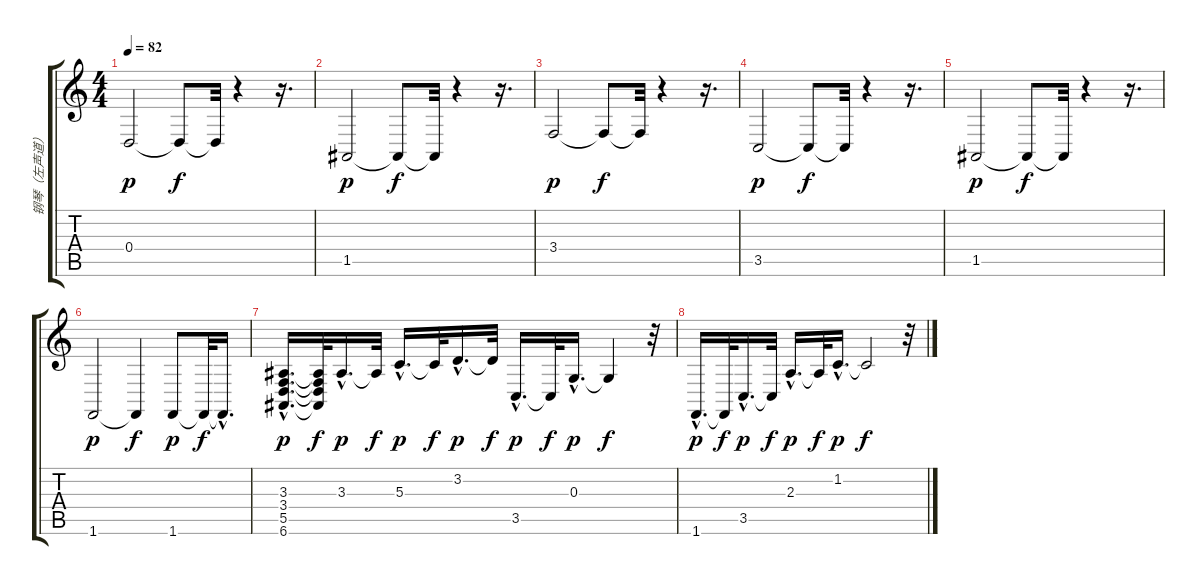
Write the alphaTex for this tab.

\track ("钢琴（左声道）" "钢琴（左声道）") {instrument acousticgrandpiano}
\staff {score tabs}
\tuning (E4 B3 G3 D3 A2 E2) {hide}
\ts (4 4)
\tempo 82
\clef g2
\ks c
0.4.2{dy p} 0.4{t}.8{dy f} 0.4{t}.32 r.4 r.16{d} |
1.5.2{dy p} 1.5{t}.8{dy f} 1.5{t}.32 r.4 r.16{d} |
3.4.2{dy p} 3.4{t}.8{dy f} 3.4{t}.32 r.4 r.16{d} |
3.5.2{dy p} 3.5{t}.8{dy f} 3.5{t}.32 r.4 r.16{d} |
1.5.2{dy p} 1.5{t}.8{dy f} 1.5{t}.32 r.4 r.16{d} |
1.6.2{dy p} 1.6{t}.4{dy f} 1.6.8{dy p} 1.6{t}.32{dy f} 1.6{hac t}.16{d} |
(3.3{hac} 3.4{hac} 5.5{hac} 6.6{hac}).16{d dy p} (3.3{t} 3.4{t} 5.5{t} 6.6{t}).32{dy f} 3.3{hac}.16{d dy p} 3.3{t}.32{dy f} 5.3{hac}.16{d dy p} 5.3{t}.32{dy f} 3.2{hac}.16{d dy p} 3.2{t}.32{dy f} 3.5{hac}.16{d dy p} 3.5{t}.32{dy f} 0.3{hac}.16{d dy p} 0.3{t}.4{dy f} r.32 |
1.6{hac}.16{d dy p} 1.6{t}.32{dy f} 3.5{hac}.16{d dy p} 3.5{t}.32{dy f} 2.3{hac}.16{d dy p} 2.3{t}.32{dy f} 1.2{hac}.16{d dy p} 1.2{t}.2{dy f} r.32
